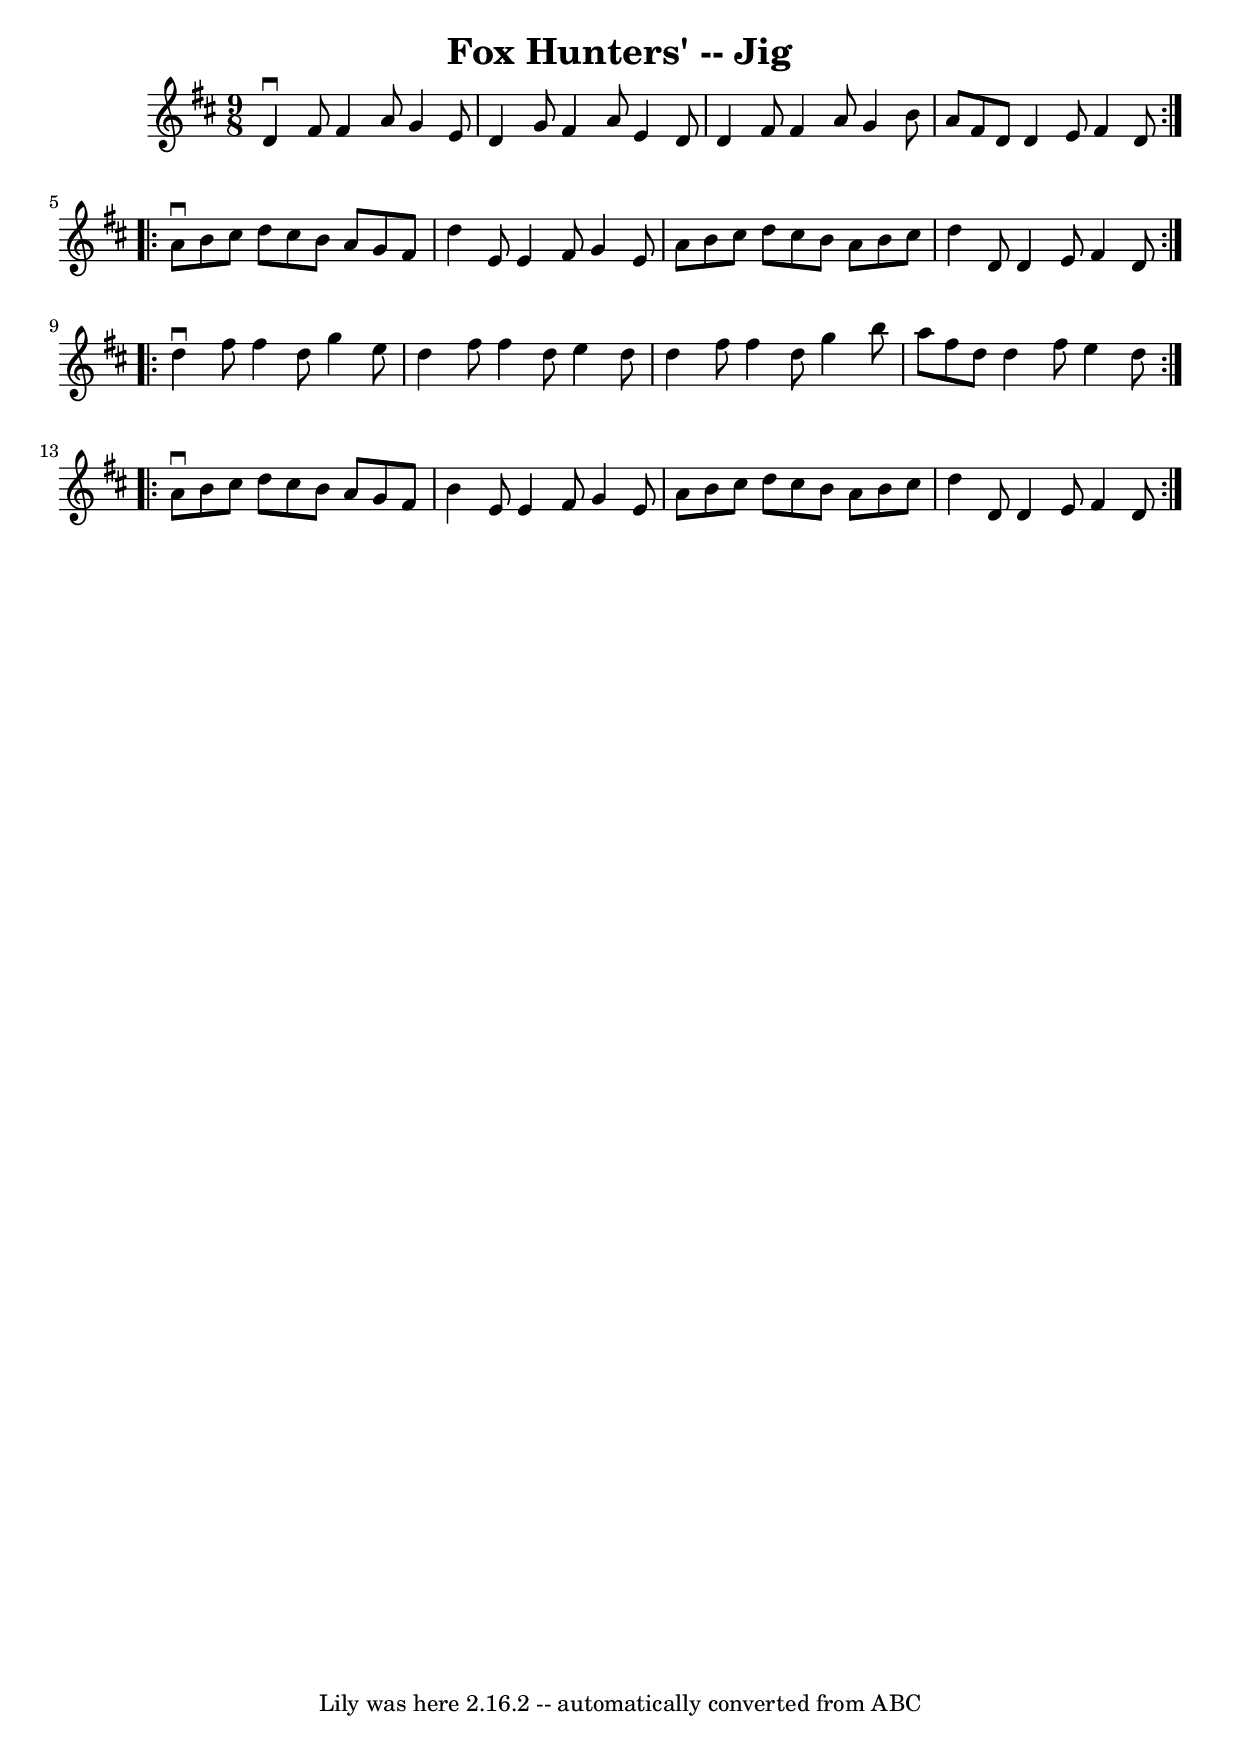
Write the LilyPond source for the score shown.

\version "2.7.40"
\include "Mammoth.ily"
\header {
	book = "Ryan's Mammoth Collection"
	crossRefNumber = "1"
	footnotes = "\\\\86 442"
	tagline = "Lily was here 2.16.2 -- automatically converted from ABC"
	title = "Fox Hunters' -- Jig"
}
voicedefault =  {
\set Score.defaultBarType = "empty"

\repeat volta 2 {
\time 9/8 \key d \major d'4^\downbow fis'8 fis'4 a'8 g'4 e'8   
 |
 d'4 g'8 fis'4 a'8 e'4 d'8    |
 d'4 fis'8 
 fis'4 a'8 g'4 b'8    |
 a'8 fis'8 d'8 d'4 e'8   
 fis'4 d'8    }     \repeat volta 2 { a'8^\downbow b'8 cis''8    
d''8 cis''8 b'8 a'8 g'8 fis'8    |
 d''4 e'8 e'4   
 fis'8 g'4 e'8    |
 a'8 b'8 cis''8 d''8 cis''8    
b'8 a'8 b'8 cis''8    |
 d''4 d'8 d'4 e'8 fis'4    
d'8    }     \repeat volta 2 { d''4^\downbow fis''8 fis''4 d''8    
g''4 e''8    |
 d''4 fis''8 fis''4 d''8 e''4 d''8    
|
 d''4 fis''8 fis''4 d''8 g''4 b''8    |
 a''8  
 fis''8 d''8 d''4 fis''8 e''4 d''8    }     \repeat volta 2 {   
a'8^\downbow b'8 cis''8 d''8 cis''8 b'8 a'8 g'8 fis'8   
 |
 b'4 e'8 e'4 fis'8 g'4 e'8    |
 a'8 b'8   
 cis''8 d''8 cis''8 b'8 a'8 b'8 cis''8    |
 d''4    
d'8 d'4 e'8 fis'4 d'8    }   
}

\score{
    <<

	\context Staff="default"
	{
	    \voicedefault 
	}

    >>
	\layout {
	}
	\midi {}
}
